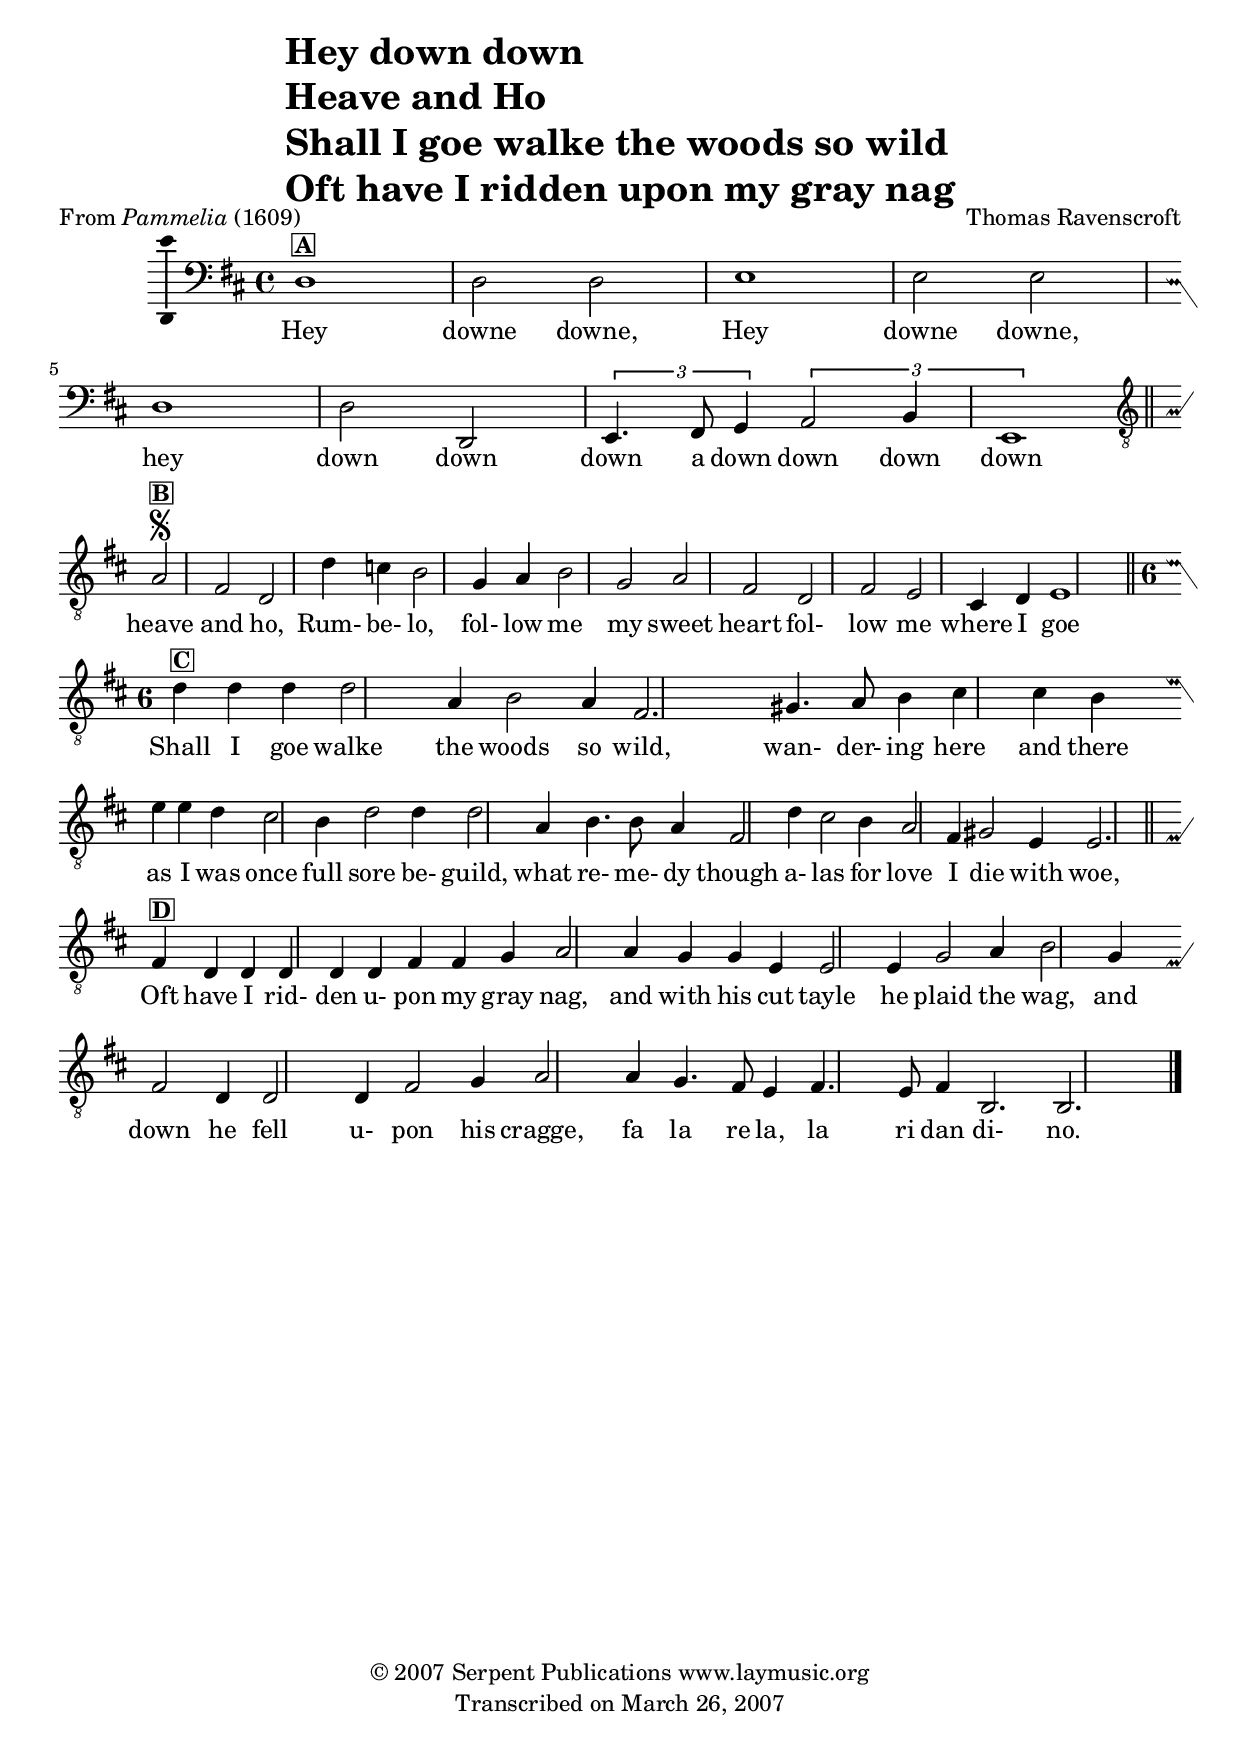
\version "2.7.40"
\header {
	composer =  "Thomas Ravenscroft"
	poet = \markup{From \italic{ Pammelia} (1609)}
	crossRefNumber = "1"
	footnotes = ""
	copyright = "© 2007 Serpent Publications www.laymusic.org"
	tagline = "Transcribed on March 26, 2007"
	title = \markup \column {"Hey down down" "Heave and Ho" "Shall I goe walke the woods so wild" "Oft have I ridden upon my gray nag"}
}
wordsdefaultVA = \lyricmode {
Hey downe downe, Hey downe downe, hey down down down a down down down down 
heave and ho, Rum-  be-  lo, fol-  low me my sweet heart fol-  low me where I goe  
Shall I goe walke the woods so wild, wan-  der-  ing here and there as I was once full sore be-  guild, what re-  me-  dy though a-  las for love I die with woe,  
Oft have I rid-  den u-  pon my gray nag, and with his cut tayle he plaid the wag, and down he fell u-  pon his cragge, fa la re la, la ri dan di-  no.  
}
voicedefault =  {
\transpose c' a {
\set Score.defaultBarType = "empty"

% %MIDI nobarlines
 % %MIDI ratio 3 1
  \override Staff.TimeSignature #'style = #'C
 \time 4/4 \key g \dorian \clef bass
% \set Score.barAlways = ##t 
 % %LY voices \set Score.barAlways = ##t
     f1 ^\markup\bold\box{A}   f2    f2    g1    g2    g2    f1    f2    f,2    \times 2/3 {   
g,4.    a,8    bes,4  }   \times 2/3 {   c2    d4    g,1  }   \bar "||"  
\clef "G_8"     
c'2 ^\markup\bold\box{B}^\segno   a2    f2    f'4    ees'4    d'2    bes4    c'4    d'2    bes2 
   c'2    a2    f2    a2    g2    e4    f4    g1    \bar "||"   
\override Staff.TimeSignature   #'style = #'single-digit
\time 6/4     
f'4 ^\markup\bold\box{C}   f'4    f'4    f'2    c'4    d'2    c'4    a2.    b4.    c'8    d'4   
 e'4    e'4    d'4 \bar "" \break  g'4    g'4    f'4    e'2    d'4    f'2    f'4    f'2    
c'4    d'4.    d'8    c'4    a2    f'4    e'2    d'4    c'2    a4    b!2    g4 
   g2.    \bar "||"       a4 ^\markup\bold\box{D}   f4    f4    f4    f4    f4    a4    a4    
bes4    c'2    c'4    bes4    bes4    g4    g2    g4    bes2    c'4    d'2    
bes4   \bar "" \break a2    f4    f2    f4    a2    bes4    c'2    c'4    bes4.    a8    g4   
 a4.    g8    a4    d2.    d2.    \bar "|."   
}
}
\score{
    <<

	\context Staff="default"
	{
	    \voicedefault 
	}

	\addlyrics { 
 \wordsdefaultVA } 
    >>
	\layout {
	   \context{
\Staff
\consists Custos_engraver
        \override Custos #'style = #'mensural
    }\context{
	\Score
 \override SpacingSpanner #'base-shortest-duration = #(ly:make-moment 1 4)
	}
		\context {
			\Voice 
			\consists Ambitus_engraver
		}
	}
	\midi {}
}
% Local Variables:
% coding: utf-8
% End:
